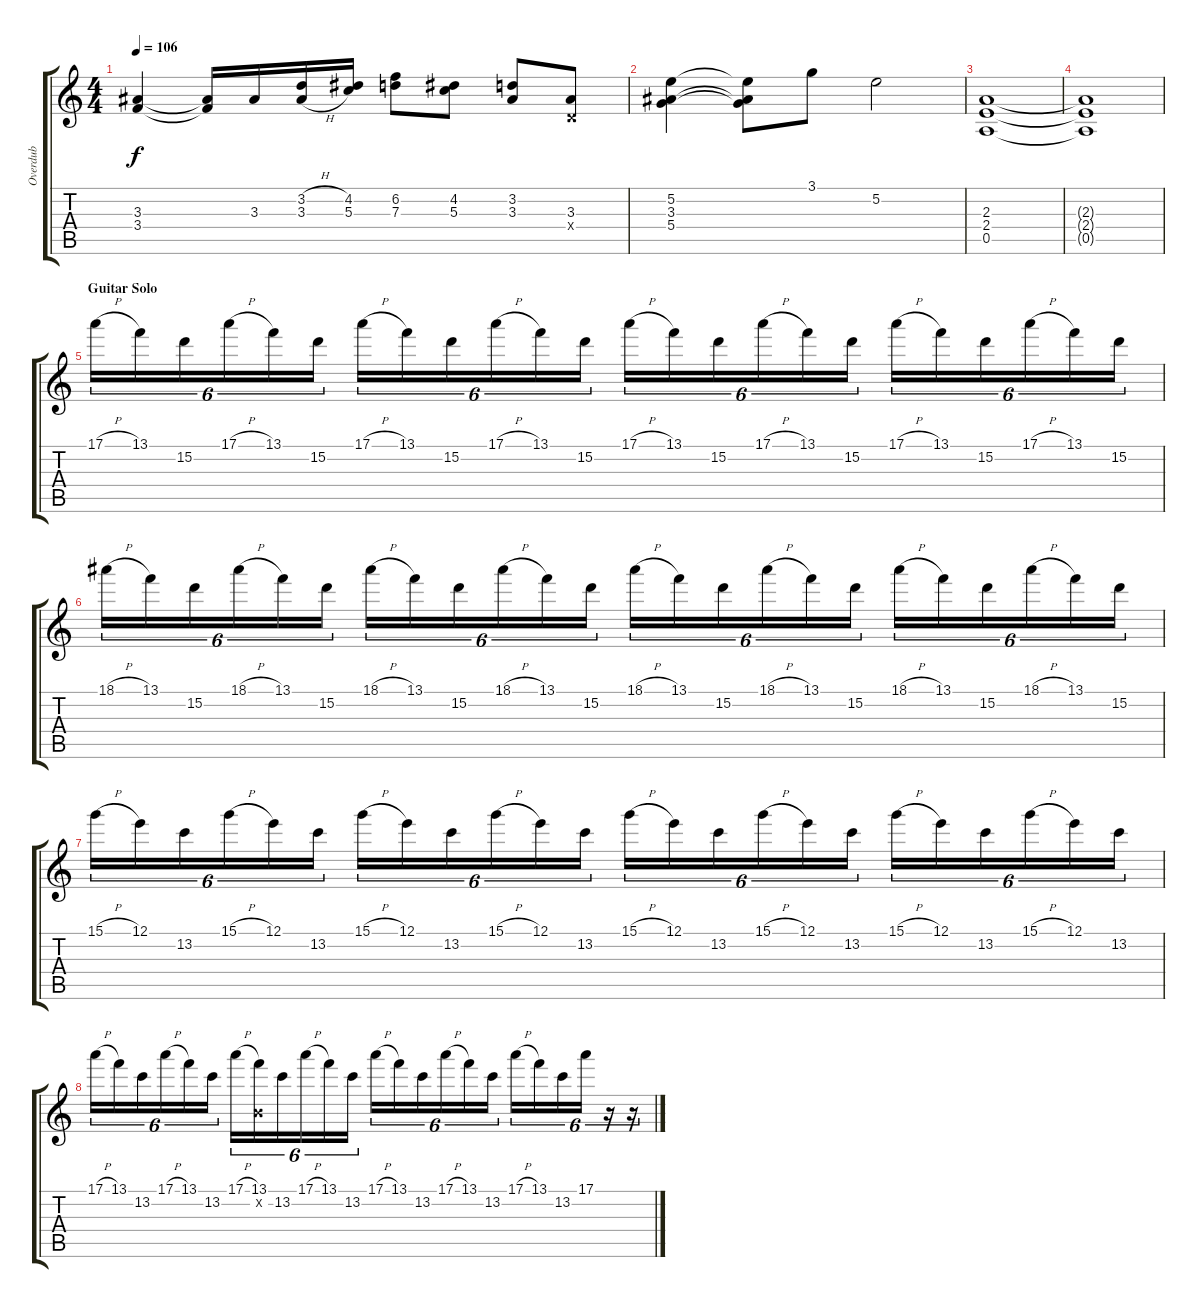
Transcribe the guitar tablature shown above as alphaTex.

\track ("Overdub" "Overdub") {instrument fretlessbass}
\staff {score tabs}
\tuning (E4 B3 G3 D3 A2 E2) {hide}
\ts (4 4)
\tempo 106
\clef g2
\ks c
(3.3 3.4).4{dy f} (3.3{t} 3.4{t}).16 3.3.16 (3.2{h} 3.3{h}).16 (4.2 5.3).16 (6.2 7.3).8 (4.2 5.3).8 (3.2 3.3).8 (3.3 0.4{x}).8 |
(5.2 3.3 5.4).4 (5.2{t} 3.3{t} 5.4{t}).8 3.1.8 5.2.2 |
(2.3 2.4 0.5).1 |
(2.3{t} 2.4{t} 0.5{t}).1 |
\section ("" "Guitar Solo")
17.1{h}.16{tu (6 4)} 13.1.16{tu (6 4)} 15.2.16{tu (6 4)} 17.1{h}.16{tu (6 4)} 13.1.16{tu (6 4)} 15.2.16{tu (6 4)} 17.1{h}.16{tu (6 4)} 13.1.16{tu (6 4)} 15.2.16{tu (6 4)} 17.1{h}.16{tu (6 4)} 13.1.16{tu (6 4)} 15.2.16{tu (6 4)} 17.1{h}.16{tu (6 4)} 13.1.16{tu (6 4)} 15.2.16{tu (6 4)} 17.1{h}.16{tu (6 4)} 13.1.16{tu (6 4)} 15.2.16{tu (6 4)} 17.1{h}.16{tu (6 4)} 13.1.16{tu (6 4)} 15.2.16{tu (6 4)} 17.1{h}.16{tu (6 4)} 13.1.16{tu (6 4)} 15.2.16{tu (6 4)} |
18.1{h}.16{tu (6 4)} 13.1.16{tu (6 4)} 15.2.16{tu (6 4)} 18.1{h}.16{tu (6 4)} 13.1.16{tu (6 4)} 15.2.16{tu (6 4)} 18.1{h}.16{tu (6 4)} 13.1.16{tu (6 4)} 15.2.16{tu (6 4)} 18.1{h}.16{tu (6 4)} 13.1.16{tu (6 4)} 15.2.16{tu (6 4)} 18.1{h}.16{tu (6 4)} 13.1.16{tu (6 4)} 15.2.16{tu (6 4)} 18.1{h}.16{tu (6 4)} 13.1.16{tu (6 4)} 15.2.16{tu (6 4)} 18.1{h}.16{tu (6 4)} 13.1.16{tu (6 4)} 15.2.16{tu (6 4)} 18.1{h}.16{tu (6 4)} 13.1.16{tu (6 4)} 15.2.16{tu (6 4)} |
15.1{h}.16{tu (6 4)} 12.1.16{tu (6 4)} 13.2.16{tu (6 4)} 15.1{h}.16{tu (6 4)} 12.1.16{tu (6 4)} 13.2.16{tu (6 4)} 15.1{h}.16{tu (6 4)} 12.1.16{tu (6 4)} 13.2.16{tu (6 4)} 15.1{h}.16{tu (6 4)} 12.1.16{tu (6 4)} 13.2.16{tu (6 4)} 15.1{h}.16{tu (6 4)} 12.1.16{tu (6 4)} 13.2.16{tu (6 4)} 15.1{h}.16{tu (6 4)} 12.1.16{tu (6 4)} 13.2.16{tu (6 4)} 15.1{h}.16{tu (6 4)} 12.1.16{tu (6 4)} 13.2.16{tu (6 4)} 15.1{h}.16{tu (6 4)} 12.1.16{tu (6 4)} 13.2.16{tu (6 4)} |
17.1{h}.16{tu (6 4)} 13.1.16{tu (6 4)} 13.2.16{tu (6 4)} 17.1{h}.16{tu (6 4)} 13.1.16{tu (6 4)} 13.2.16{tu (6 4)} 17.1{h}.16{tu (6 4)} (13.1 0.2{x}).16{tu (6 4)} 13.2.16{tu (6 4)} 17.1{h}.16{tu (6 4)} 13.1.16{tu (6 4)} 13.2.16{tu (6 4)} 17.1{h}.16{tu (6 4)} 13.1.16{tu (6 4)} 13.2.16{tu (6 4)} 17.1{h}.16{tu (6 4)} 13.1.16{tu (6 4)} 13.2.16{tu (6 4)} 17.1{h}.16{tu (6 4)} 13.1.16{tu (6 4)} 13.2.16{tu (6 4)} 17.1.16{tu (6 4)} r.16{tu (6 4)} r.16{tu (6 4)}
